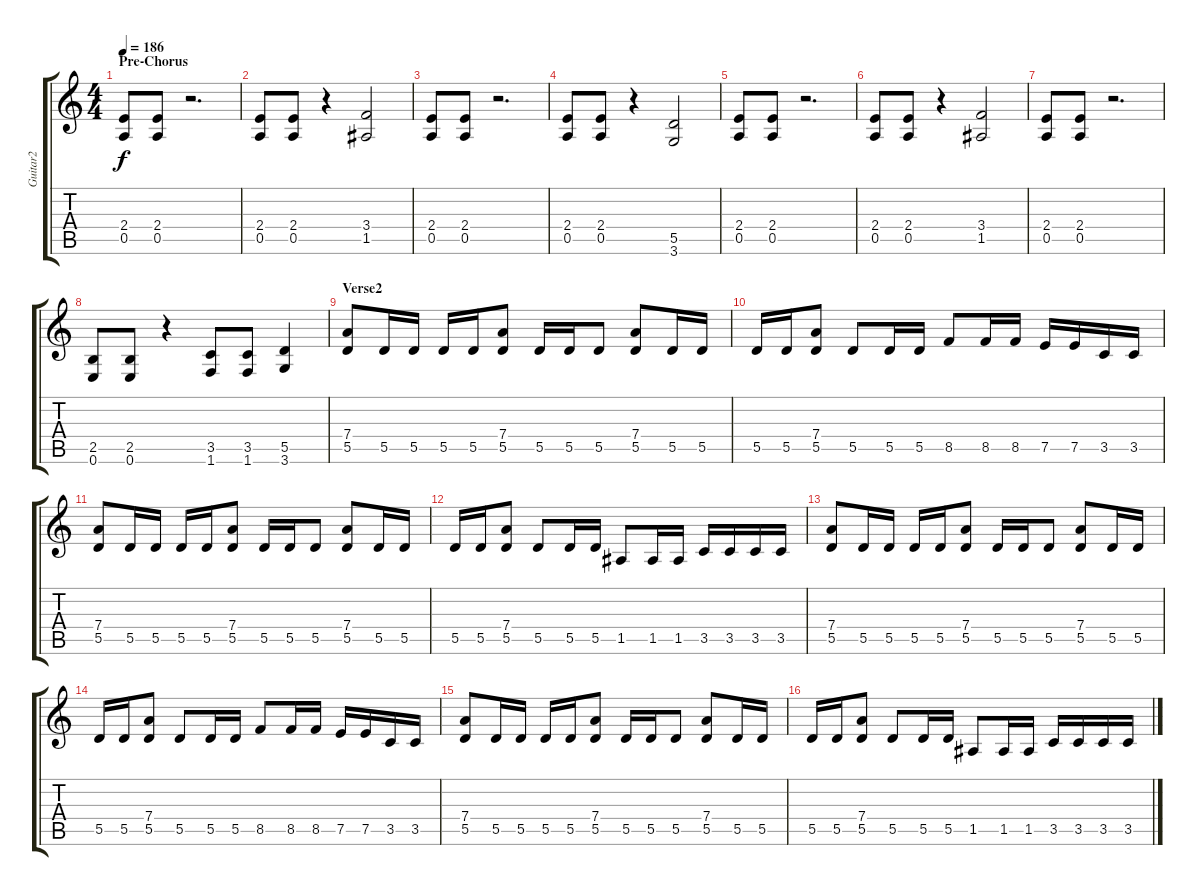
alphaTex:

\track ("Guitar2" "Guitar2") {instrument distortionguitar}
\staff {score tabs}
\tuning (E4 B3 G3 D3 A2 E2) {hide}
\ts (4 4)
\section ("" "Pre-Chorus")
\tempo 186
\clef g2
\ks c
(2.4 0.5).8{dy f} (2.4 0.5).8 r.2{d} |
(2.4 0.5).8 (2.4 0.5).8 r.4 (3.4 1.5).2 |
(2.4 0.5).8 (2.4 0.5).8 r.2{d} |
(2.4 0.5).8 (2.4 0.5).8 r.4 (5.5 3.6).2 |
(2.4 0.5).8 (2.4 0.5).8 r.2{d} |
(2.4 0.5).8 (2.4 0.5).8 r.4 (3.4 1.5).2 |
(2.4 0.5).8 (2.4 0.5).8 r.2{d} |
(2.5 0.6).8 (2.5 0.6).8 r.4 (3.5 1.6).8 (3.5 1.6).8 (5.5 3.6).4 |
\section ("" "Verse2")
(7.4 5.5).8 5.5.16 5.5.16 5.5.16 5.5.16 (7.4 5.5).8 5.5.16 5.5.16 5.5.8 (7.4 5.5).8 5.5.16 5.5.16 |
5.5.16 5.5.16 (7.4 5.5).8 5.5.8 5.5.16 5.5.16 8.5.8 8.5.16 8.5.16 7.5.16 7.5.16 3.5.16 3.5.16 |
(7.4 5.5).8 5.5.16 5.5.16 5.5.16 5.5.16 (7.4 5.5).8 5.5.16 5.5.16 5.5.8 (7.4 5.5).8 5.5.16 5.5.16 |
5.5.16 5.5.16 (7.4 5.5).8 5.5.8 5.5.16 5.5.16 1.5.8 1.5.16 1.5.16 3.5.16 3.5.16 3.5.16 3.5.16 |
(7.4 5.5).8 5.5.16 5.5.16 5.5.16 5.5.16 (7.4 5.5).8 5.5.16 5.5.16 5.5.8 (7.4 5.5).8 5.5.16 5.5.16 |
5.5.16 5.5.16 (7.4 5.5).8 5.5.8 5.5.16 5.5.16 8.5.8 8.5.16 8.5.16 7.5.16 7.5.16 3.5.16 3.5.16 |
(7.4 5.5).8 5.5.16 5.5.16 5.5.16 5.5.16 (7.4 5.5).8 5.5.16 5.5.16 5.5.8 (7.4 5.5).8 5.5.16 5.5.16 |
5.5.16 5.5.16 (7.4 5.5).8 5.5.8 5.5.16 5.5.16 1.5.8 1.5.16 1.5.16 3.5.16 3.5.16 3.5.16 3.5.16
